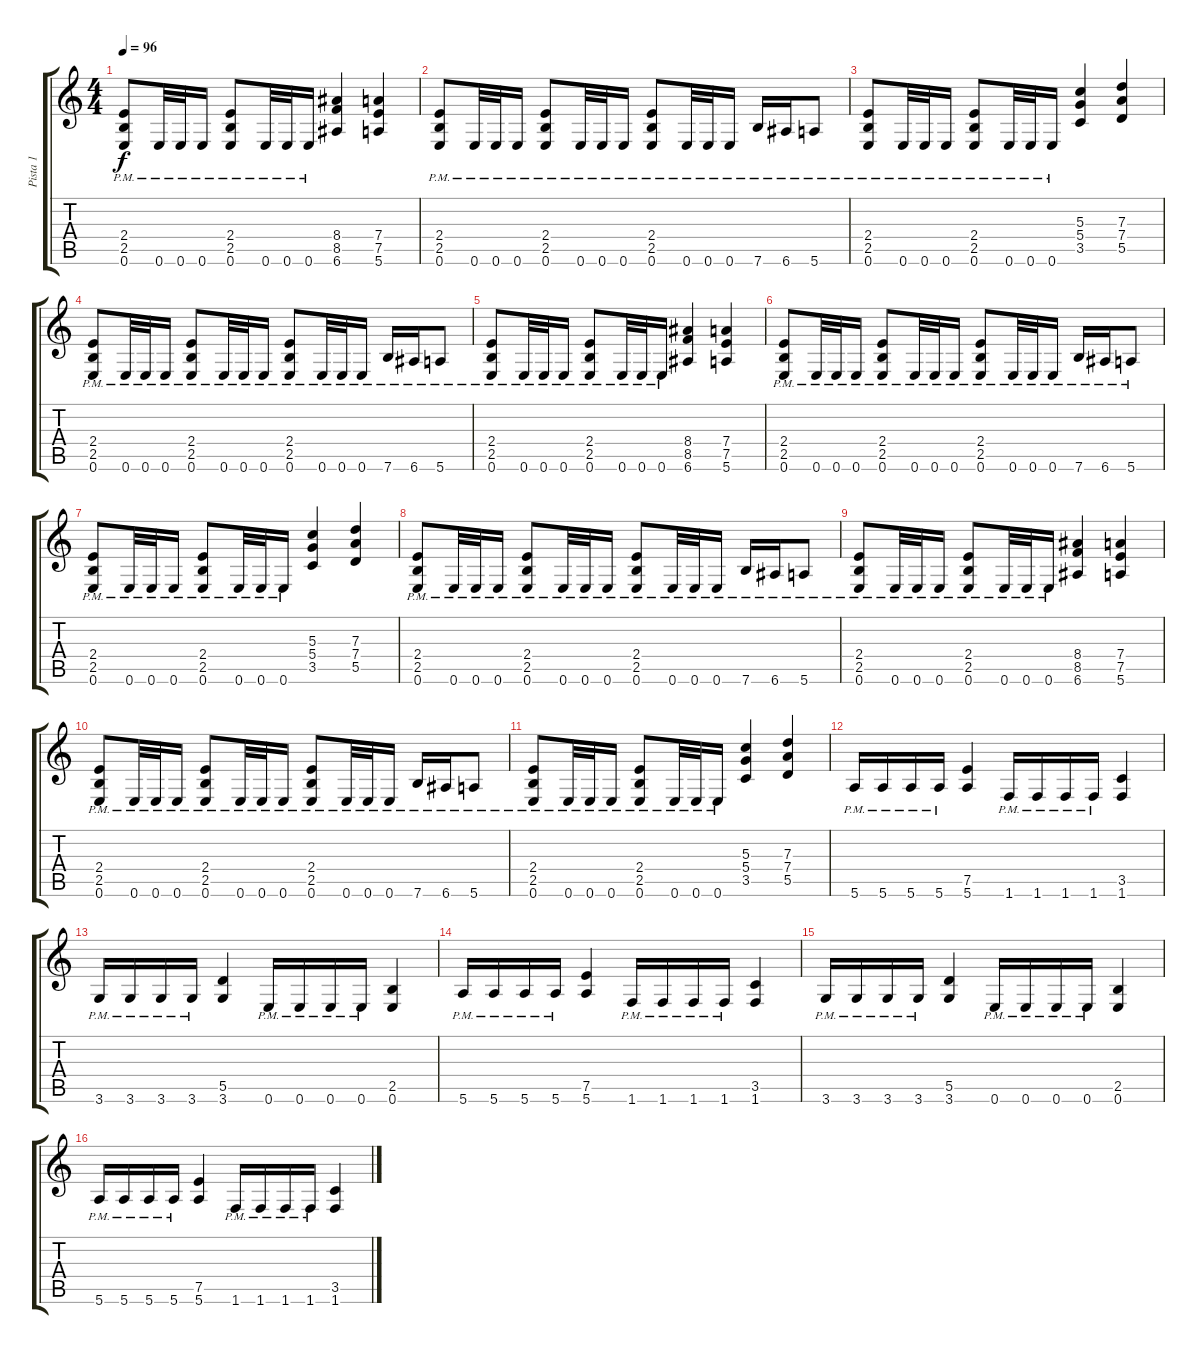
\track ("Pista 1" "Pista 1") {instrument overdrivenguitar}
\staff {score tabs}
\tuning (E4 B3 G3 D3 A2 E2) {hide}
\ts (4 4)
\tempo 96
\clef g2
\ks c
(2.4{pm} 2.5{pm} 0.6{pm}).8{dy f} 0.6{pm}.32 0.6{pm}.32 0.6{pm}.16 (2.4{pm} 2.5{pm} 0.6{pm}).8 0.6{pm}.32 0.6{pm}.32 0.6{pm}.16 (8.4 8.5 6.6).4 (7.4 7.5 5.6).4 |
(2.4{pm} 2.5{pm} 0.6{pm}).8 0.6{pm}.32 0.6{pm}.32 0.6{pm}.16 (2.4{pm} 2.5{pm} 0.6{pm}).8 0.6{pm}.32 0.6{pm}.32 0.6{pm}.16 (2.4{pm} 2.5{pm} 0.6{pm}).8 0.6{pm}.32 0.6{pm}.32 0.6{pm}.16 7.6{pm}.16 6.6{pm}.16 5.6{pm}.8 |
(2.4{pm} 2.5{pm} 0.6{pm}).8 0.6{pm}.32 0.6{pm}.32 0.6{pm}.16 (2.4{pm} 2.5{pm} 0.6{pm}).8 0.6{pm}.32 0.6{pm}.32 0.6{pm}.16 (5.3 5.4 3.5).4 (7.3 7.4 5.5).4 |
(2.4{pm} 2.5{pm} 0.6{pm}).8 0.6{pm}.32 0.6{pm}.32 0.6{pm}.16 (2.4{pm} 2.5{pm} 0.6{pm}).8 0.6{pm}.32 0.6{pm}.32 0.6{pm}.16 (2.4{pm} 2.5{pm} 0.6{pm}).8 0.6{pm}.32 0.6{pm}.32 0.6{pm}.16 7.6{pm}.16 6.6{pm}.16 5.6{pm}.8 |
(2.4{pm} 2.5{pm} 0.6{pm}).8 0.6{pm}.32 0.6{pm}.32 0.6{pm}.16 (2.4{pm} 2.5{pm} 0.6{pm}).8 0.6{pm}.32 0.6{pm}.32 0.6{pm}.16 (8.4 8.5 6.6).4 (7.4 7.5 5.6).4 |
(2.4{pm} 2.5{pm} 0.6{pm}).8 0.6{pm}.32 0.6{pm}.32 0.6{pm}.16 (2.4{pm} 2.5{pm} 0.6{pm}).8 0.6{pm}.32 0.6{pm}.32 0.6{pm}.16 (2.4{pm} 2.5{pm} 0.6{pm}).8 0.6{pm}.32 0.6{pm}.32 0.6{pm}.16 7.6{pm}.16 6.6{pm}.16 5.6{pm}.8 |
(2.4{pm} 2.5{pm} 0.6{pm}).8 0.6{pm}.32 0.6{pm}.32 0.6{pm}.16 (2.4{pm} 2.5{pm} 0.6{pm}).8 0.6{pm}.32 0.6{pm}.32 0.6{pm}.16 (5.3 5.4 3.5).4 (7.3 7.4 5.5).4 |
(2.4{pm} 2.5{pm} 0.6{pm}).8 0.6{pm}.32 0.6{pm}.32 0.6{pm}.16 (2.4{pm} 2.5{pm} 0.6{pm}).8 0.6{pm}.32 0.6{pm}.32 0.6{pm}.16 (2.4{pm} 2.5{pm} 0.6{pm}).8 0.6{pm}.32 0.6{pm}.32 0.6{pm}.16 7.6{pm}.16 6.6{pm}.16 5.6{pm}.8 |
(2.4{pm} 2.5{pm} 0.6{pm}).8 0.6{pm}.32 0.6{pm}.32 0.6{pm}.16 (2.4{pm} 2.5{pm} 0.6{pm}).8 0.6{pm}.32 0.6{pm}.32 0.6{pm}.16 (8.4 8.5 6.6).4 (7.4 7.5 5.6).4 |
(2.4{pm} 2.5{pm} 0.6{pm}).8 0.6{pm}.32 0.6{pm}.32 0.6{pm}.16 (2.4{pm} 2.5{pm} 0.6{pm}).8 0.6{pm}.32 0.6{pm}.32 0.6{pm}.16 (2.4{pm} 2.5{pm} 0.6{pm}).8 0.6{pm}.32 0.6{pm}.32 0.6{pm}.16 7.6{pm}.16 6.6{pm}.16 5.6{pm}.8 |
(2.4{pm} 2.5{pm} 0.6{pm}).8 0.6{pm}.32 0.6{pm}.32 0.6{pm}.16 (2.4{pm} 2.5{pm} 0.6{pm}).8 0.6{pm}.32 0.6{pm}.32 0.6{pm}.16 (5.3 5.4 3.5).4 (7.3 7.4 5.5).4 |
5.6{pm}.16 5.6{pm}.16 5.6{pm}.16 5.6{pm}.16 (7.5 5.6).4 1.6{pm}.16 1.6{pm}.16 1.6{pm}.16 1.6{pm}.16 (3.5 1.6).4 |
3.6{pm}.16 3.6{pm}.16 3.6{pm}.16 3.6{pm}.16 (5.5 3.6).4 0.6{pm}.16 0.6{pm}.16 0.6{pm}.16 0.6{pm}.16 (2.5 0.6).4 |
5.6{pm}.16 5.6{pm}.16 5.6{pm}.16 5.6{pm}.16 (7.5 5.6).4 1.6{pm}.16 1.6{pm}.16 1.6{pm}.16 1.6{pm}.16 (3.5 1.6).4 |
3.6{pm}.16 3.6{pm}.16 3.6{pm}.16 3.6{pm}.16 (5.5 3.6).4 0.6{pm}.16 0.6{pm}.16 0.6{pm}.16 0.6{pm}.16 (2.5 0.6).4 |
5.6{pm}.16 5.6{pm}.16 5.6{pm}.16 5.6{pm}.16 (7.5 5.6).4 1.6{pm}.16 1.6{pm}.16 1.6{pm}.16 1.6{pm}.16 (3.5 1.6).4
